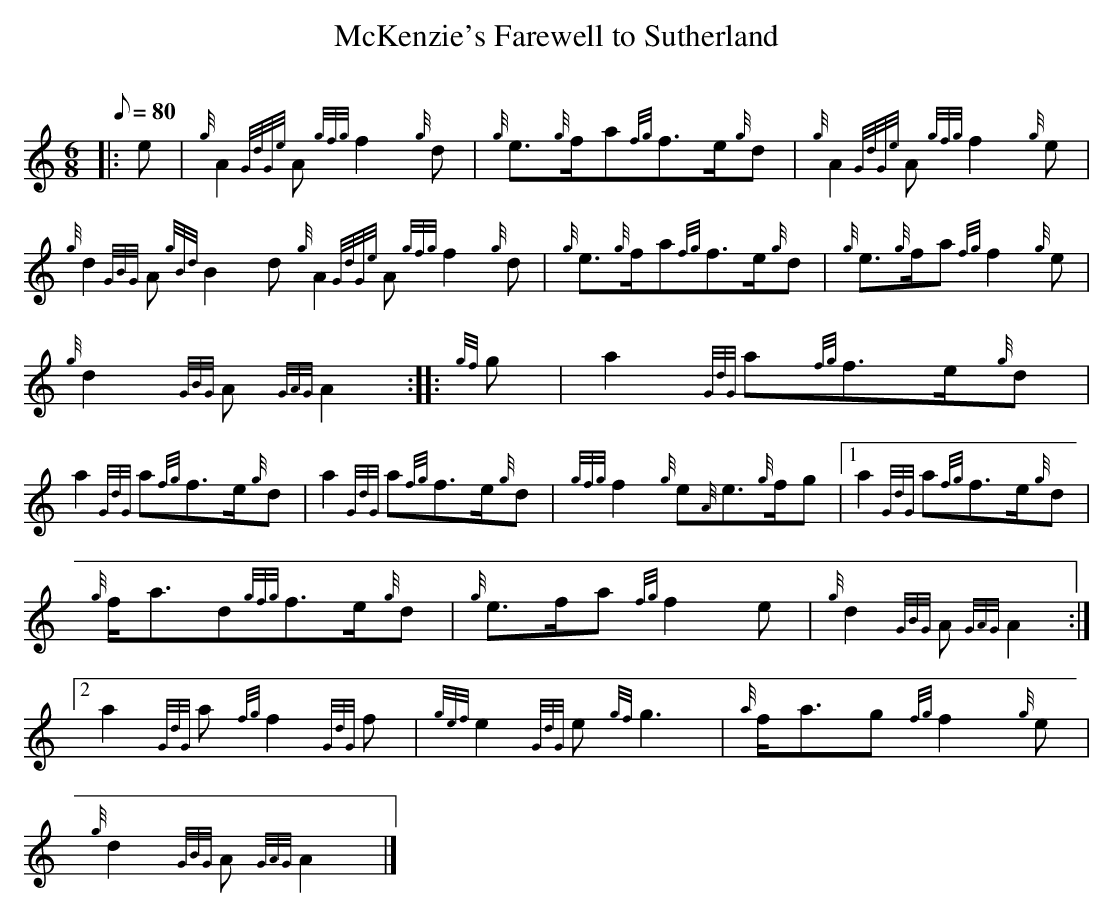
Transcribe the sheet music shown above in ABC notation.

X:1
T:McKenzie's Farewell to Sutherland
M:6/8
L:1/8
Q:80
C:
K:HP
|: e | \
{g}A2{GdGe}A{gfg}f2{g}d | \
{g}e3/2{g}f/2a{fg}f3/2e/2{g}d | \
{g}A2{GdGe}A{gfg}f2{g}e |
{g}d2{GBG}A{gBd}B2d{g}A2{GdGe}A{gfg}f2{g}d | \
{g}e3/2{g}f/2a{fg}f3/2e/2{g}d | \
{g}e3/2{g}f/2a{fg}f2{g}e |
{g}d2{GBG}A{GAG}A2 :: \
{gf}g | \
a2{GdG}a{fg}f3/2e/2{g}d |
a2{GdG}a{fg}f3/2e/2{g}d | \
a2{GdG}a{fg}f3/2e/2{g}d | \
{gfg}f2{g}e{A}e3/2{g}f/2g|1 a2{GdG}a{fg}f3/2e/2{g}d |
{g}f/2a3/2d{gfg}f3/2e/2{g}d | \
{g}e3/2f/2a{fg}f2e | \
{g}d2{GBG}A{GAG}A2:|2
a2{GdG}a{fg}f2{GdG}f | \
{gef}e2{GdG}e{gf}g3 | \
{a}f/2a3/2g{fg}f2{g}e |
{g}d2{GBG}A{GAG}A2|]
